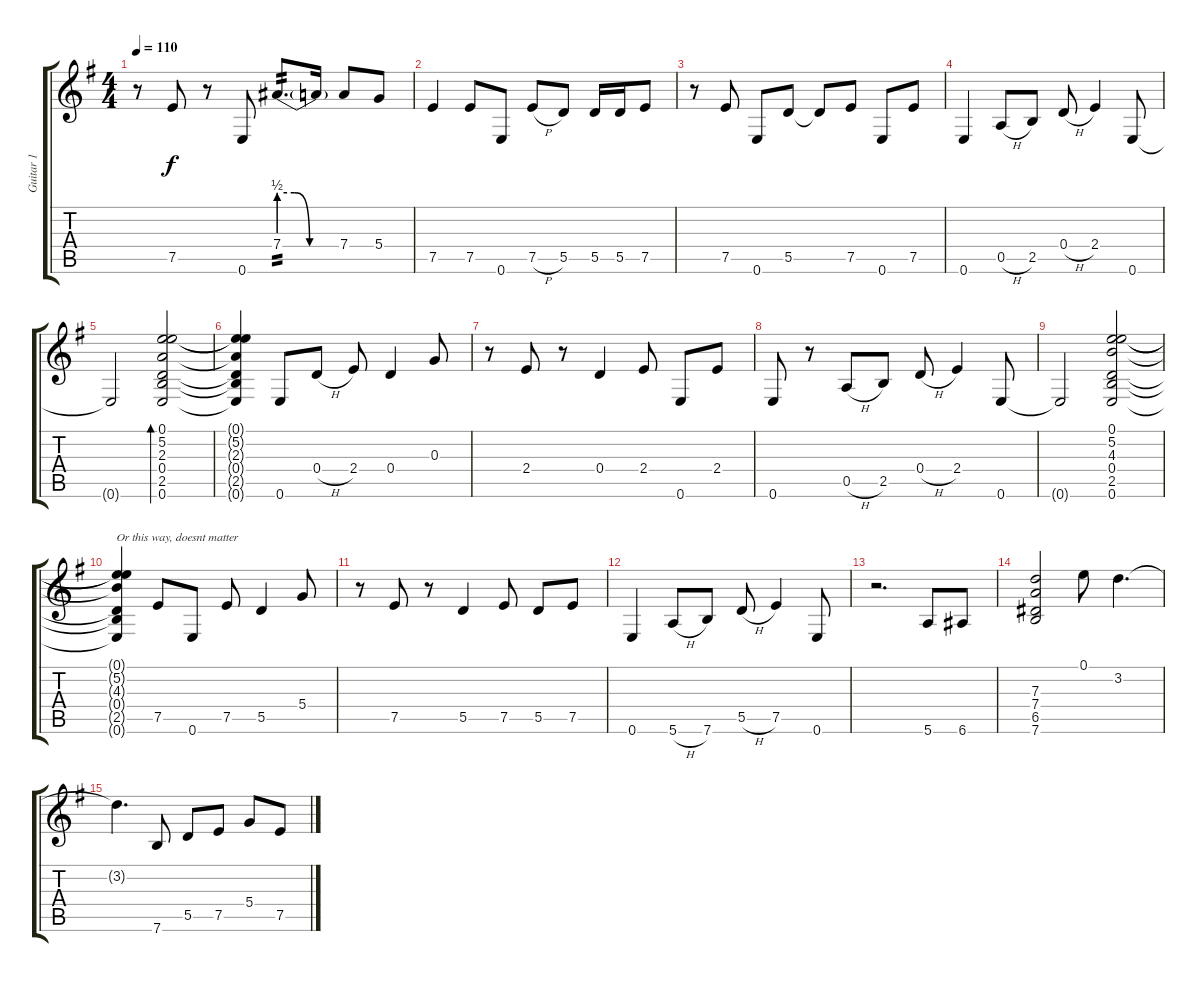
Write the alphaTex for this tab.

\track ("Guitar 1" "Guitar 1") {instrument acousticguitarsteel}
\staff {score tabs}
\tuning (E4 B3 G3 D3 A2 E2) {hide}
\ts (4 4)
\tempo 110
\clef g2
\ks g
r.8{dy f} 7.5.8 r.8 0.6.8 7.4{be (custom 0 2 15 2 30 0 60 0)}.8{d tp 2} 7.4{t}.16 7.4.8 5.4.8 |
7.5.4 7.5.8 0.6.8 7.5{h}.8 5.5.8 5.5.16 5.5.16 7.5.8 |
r.8 7.5.8 0.6.8 5.5.8 5.5{t}.8 7.5.8 0.6.8 7.5.8 |
0.6.4 0.5{h}.8 2.5.8 0.4{h}.8 2.4.4 0.6.8 |
0.6{t}.2 (0.1 5.2 2.3 0.4 2.5 0.6).2{bd 240} |
(0.1{t} 5.2{t} 2.3{t} 0.4{t} 2.5{t} 0.6{t}).4 0.6.8 0.4{h}.8 2.4.8 0.4.4 0.3.8 |
r.8 2.4.8 r.8 0.4.4 2.4.8 0.6.8 2.4.8 |
0.6.8 r.8 0.5{h}.8 2.5.8 0.4{h}.8 2.4.4 0.6.8 |
0.6{t}.2 (0.1 5.2 4.3 0.4 2.5 0.6).2 |
(0.1{t} 5.2{t} 4.3{t} 0.4{t} 2.5{t} 0.6{t}).4{txt "Or this way, doesnt matter"} 7.5.8 0.6.8 7.5.8 5.5.4 5.4.8 |
r.8 7.5.8 r.8 5.5.4 7.5.8 5.5.8 7.5.8 |
0.6.4 5.6{h}.8 7.6.8 5.5{h}.8 7.5.4 0.6.8 |
r.2{d} 5.6.8 6.6.8 |
(7.3 7.4 6.5 7.6).2 0.1.8 3.2.4{d} |
3.2{t}.4{d} 7.6.8 5.5.8 7.5.8 5.4.8 7.5.8
